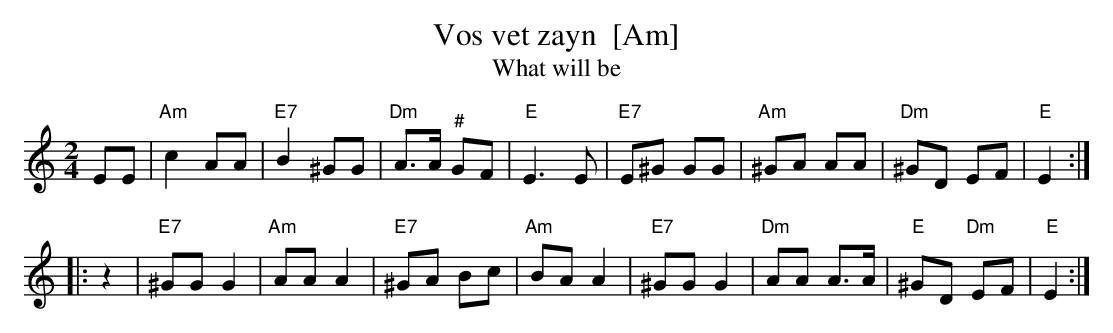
X:1
T: Vos vet zayn  [Am]
T: What will be
M: 2/4
L: 1/8
K: Am
EE |\
"Am"c2 AA | "E7"B2 ^GG | "Dm"A>A "^#"GF | "E"E3 E |\
"E7"E^G GG | "Am"^GA AA | "Dm"^GD EF | "E"E2 :|
|: z2 |\
"E7"^GG G2 | "Am"AA A2 | "E7"^GA Bc | "Am"BA A2 |\
"E7"^GG G2 | "Dm"AA A>A | "E"^GD "Dm"EF | "E"E2 :|
